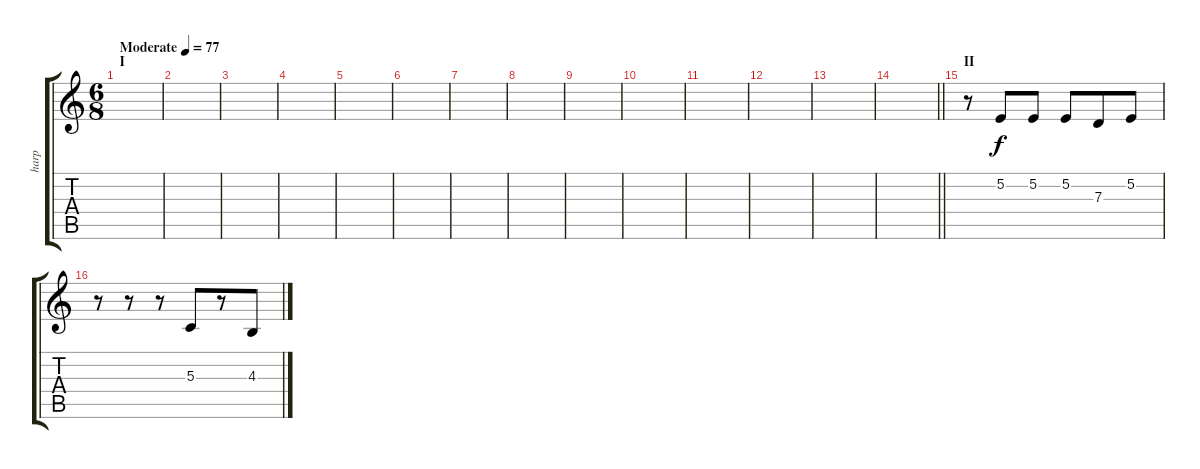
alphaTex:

\track ("harp" "harp") {instrument orchestralharp}
\staff {score tabs}
\tuning (E4 B3 G3 D3 A2 E2) {hide}
\ts (6 8)
\section ("" "I")
\tempo (77 "Moderate")
\clef g2
\ks c
|
|
|
|
|
|
|
|
|
|
|
|
|
\barLineRight lightlight
|
\section ("" "II")
r.8 5.2.8 5.2.8 5.2.8 7.3.8 5.2.8 |
r.8 r.8 r.8 5.3.8 r.8 4.3.8
